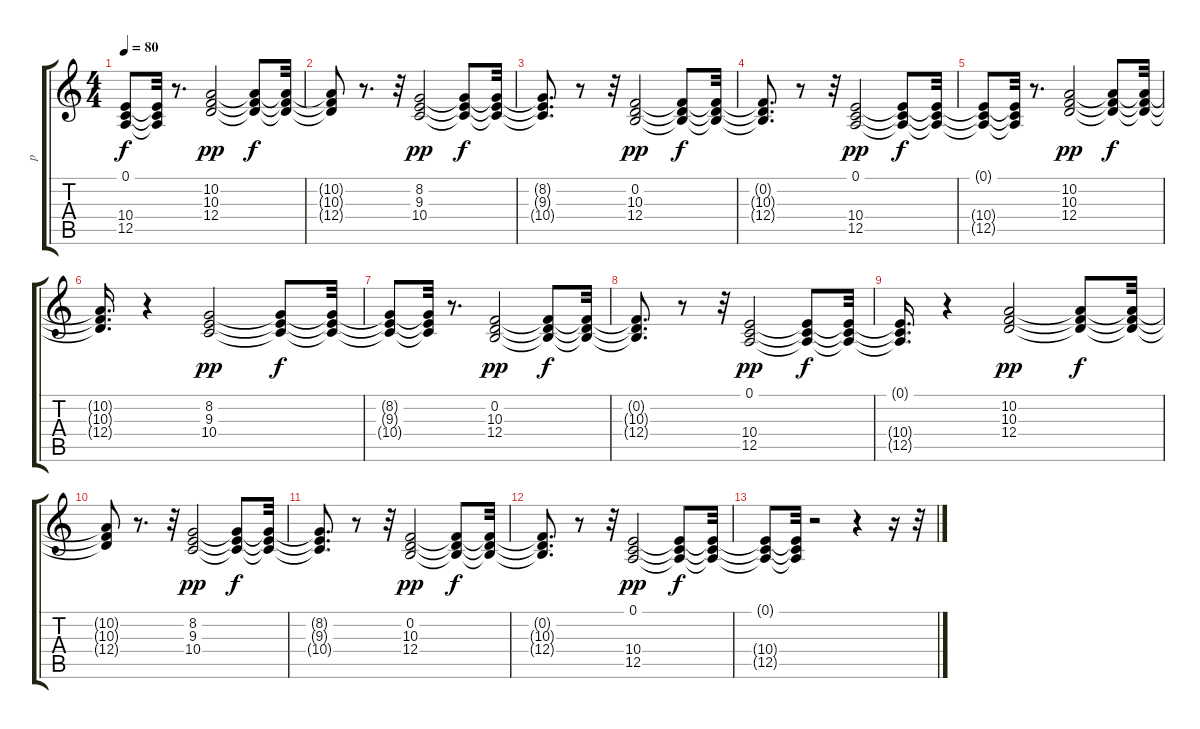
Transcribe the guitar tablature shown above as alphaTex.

\track ("p       " "p       ") {instrument pad6metallic}
\staff {score tabs}
\tuning (E4 B3 G3 D3 A2 E2) {hide}
\ts (4 4)
\tempo 80
\clef g2
\ks c
(0.1{t} 10.4{t} 12.5{t}).8{dy f} (0.1{t} 10.4{t} 12.5{t}).32 r.8{d} (10.2 10.3 12.4).2{dy pp} (10.2{t} 10.3{t} 12.4{t}).8{dy f} (10.2{t} 10.3{t} 12.4{t}).32 |
(10.2{t} 10.3{t} 12.4{t}).8 r.8{d} r.32 (8.2 9.3 10.4).2{dy pp} (8.2{t} 9.3{t} 10.4{t}).8{dy f} (8.2{t} 9.3{t} 10.4{t}).32 |
(8.2{t} 9.3{t} 10.4{t}).8{d} r.8 r.32 (0.2 10.3 12.4).2{dy pp} (0.2{t} 10.3{t} 12.4{t}).8{dy f} (0.2{t} 10.3{t} 12.4{t}).32 |
(0.2{t} 10.3{t} 12.4{t}).8{d} r.8 r.32 (0.1 10.4 12.5).2{dy pp} (0.1{t} 10.4{t} 12.5{t}).8{dy f} (0.1{t} 10.4{t} 12.5{t}).32 |
(0.1{t} 10.4{t} 12.5{t}).8 (0.1{t} 10.4{t} 12.5{t}).32 r.8{d} (10.2 10.3 12.4).2{dy pp volume 12} (10.2{t} 10.3{t} 12.4{t}).8{dy f} (10.2{t} 10.3{t} 12.4{t}).32 |
(10.2{t} 10.3{t} 12.4{t}).16{d} r.4 (8.2 9.3 10.4).2{dy pp volume 10} (8.2{t} 9.3{t} 10.4{t}).8{dy f} (8.2{t} 9.3{t} 10.4{t}).32 |
(8.2{t} 9.3{t} 10.4{t}).8 (8.2{t} 9.3{t} 10.4{t}).32 r.8{d} (0.2 10.3 12.4).2{dy pp volume 9} (0.2{t} 10.3{t} 12.4{t}).8{dy f} (0.2{t} 10.3{t} 12.4{t}).32 |
(0.2{t} 10.3{t} 12.4{t}).8{d} r.8 r.32 (0.1 10.4 12.5).2{dy pp volume 7} (0.1{t} 10.4{t} 12.5{t}).8{dy f} (0.1{t} 10.4{t} 12.5{t}).32 |
(0.1{t} 10.4{t} 12.5{t}).16{d} r.4 (10.2 10.3 12.4).2{dy pp volume 6} (10.2{t} 10.3{t} 12.4{t}).8{dy f} (10.2{t} 10.3{t} 12.4{t}).32 |
(10.2{t} 10.3{t} 12.4{t}).8 r.8{d} r.32 (8.2 9.3 10.4).2{dy pp volume 4} (8.2{t} 9.3{t} 10.4{t}).8{dy f} (8.2{t} 9.3{t} 10.4{t}).32 |
(8.2{t} 9.3{t} 10.4{t}).8{d} r.8 r.32 (0.2 10.3 12.4).2{dy pp volume 3} (0.2{t} 10.3{t} 12.4{t}).8{dy f} (0.2{t} 10.3{t} 12.4{t}).32 |
(0.2{t} 10.3{t} 12.4{t}).8{d} r.8 r.32 (0.1 10.4 12.5).2{dy pp volume 1} (0.1{t} 10.4{t} 12.5{t}).8{dy f} (0.1{t} 10.4{t} 12.5{t}).32 |
(0.1{t} 10.4{t} 12.5{t}).8 (0.1{t} 10.4{t} 12.5{t}).32 r.2 r.4 r.16 r.32
